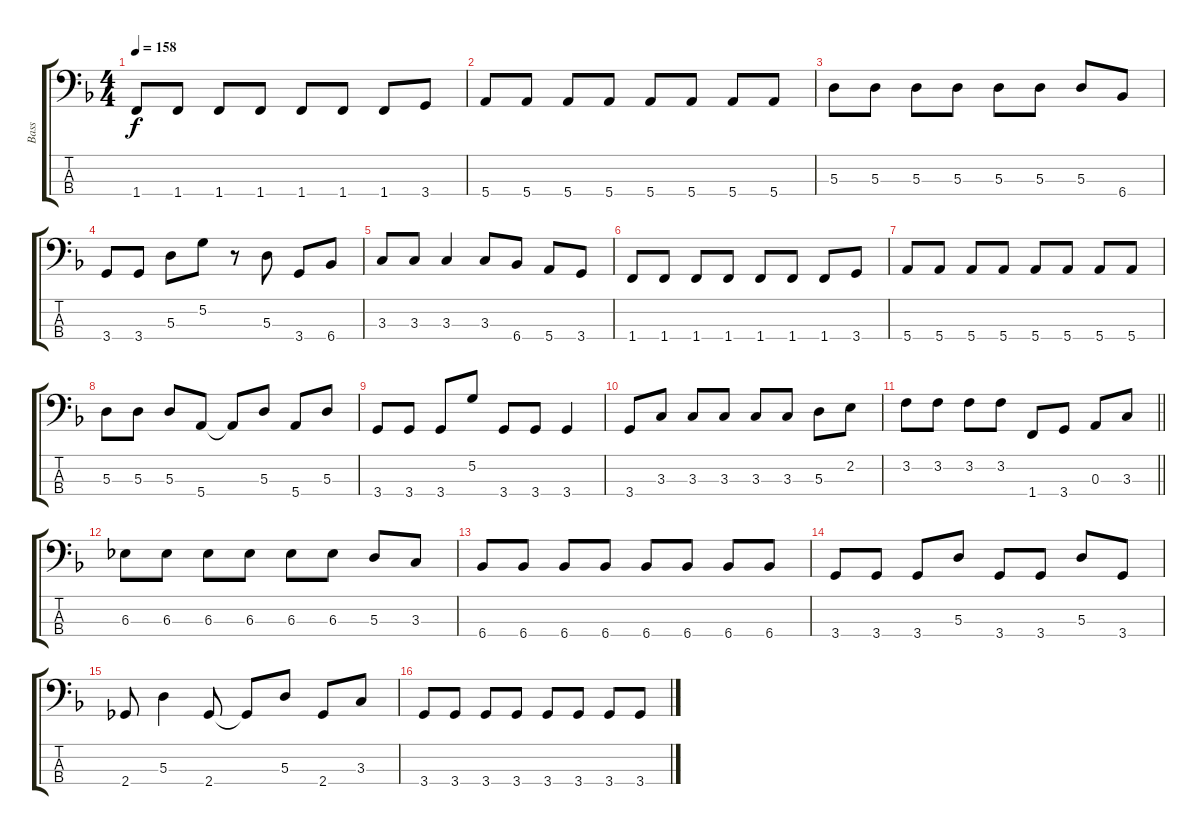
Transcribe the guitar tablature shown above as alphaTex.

\track ("Bass" "Bass") {instrument acousticbass}
\staff {score tabs}
\tuning (G2 D2 A1 E1) {hide}
\ts (4 4)
\tempo 158
\clef f4
\ks f
1.4.8{dy f} 1.4.8 1.4.8 1.4.8 1.4.8 1.4.8 1.4.8 3.4.8 |
5.4.8 5.4.8 5.4.8 5.4.8 5.4.8 5.4.8 5.4.8 5.4.8 |
5.3.8 5.3.8 5.3.8 5.3.8 5.3.8 5.3.8 5.3.8 6.4.8 |
3.4.8 3.4.8 5.3.8 5.2.8 r.8 5.3.8 3.4.8 6.4.8 |
3.3.8 3.3.8 3.3.4 3.3.8 6.4.8 5.4.8 3.4.8 |
1.4.8 1.4.8 1.4.8 1.4.8 1.4.8 1.4.8 1.4.8 3.4.8 |
5.4.8 5.4.8 5.4.8 5.4.8 5.4.8 5.4.8 5.4.8 5.4.8 |
5.3.8 5.3.8 5.3.8 5.4.8 5.4{t}.8 5.3.8 5.4.8 5.3.8 |
3.4.8 3.4.8 3.4.8 5.2.8 3.4.8 3.4.8 3.4.4 |
3.4.8 3.3.8 3.3.8 3.3.8 3.3.8 3.3.8 5.3.8 2.2.8 |
\barLineRight lightlight
3.2.8 3.2.8 3.2.8 3.2.8 1.4.8 3.4.8 0.3.8 3.3.8 |
\section ("" "")
6.3.8 6.3.8 6.3.8 6.3.8 6.3.8 6.3.8 5.3.8 3.3.8 |
6.4.8 6.4.8 6.4.8 6.4.8 6.4.8 6.4.8 6.4.8 6.4.8 |
3.4.8 3.4.8 3.4.8 5.3.8 3.4.8 3.4.8 5.3.8 3.4.8 |
2.4.8 5.3.4 2.4.8 2.4{t}.8 5.3.8 2.4.8 3.3.8 |
3.4.8 3.4.8 3.4.8 3.4.8 3.4.8 3.4.8 3.4.8 3.4.8
